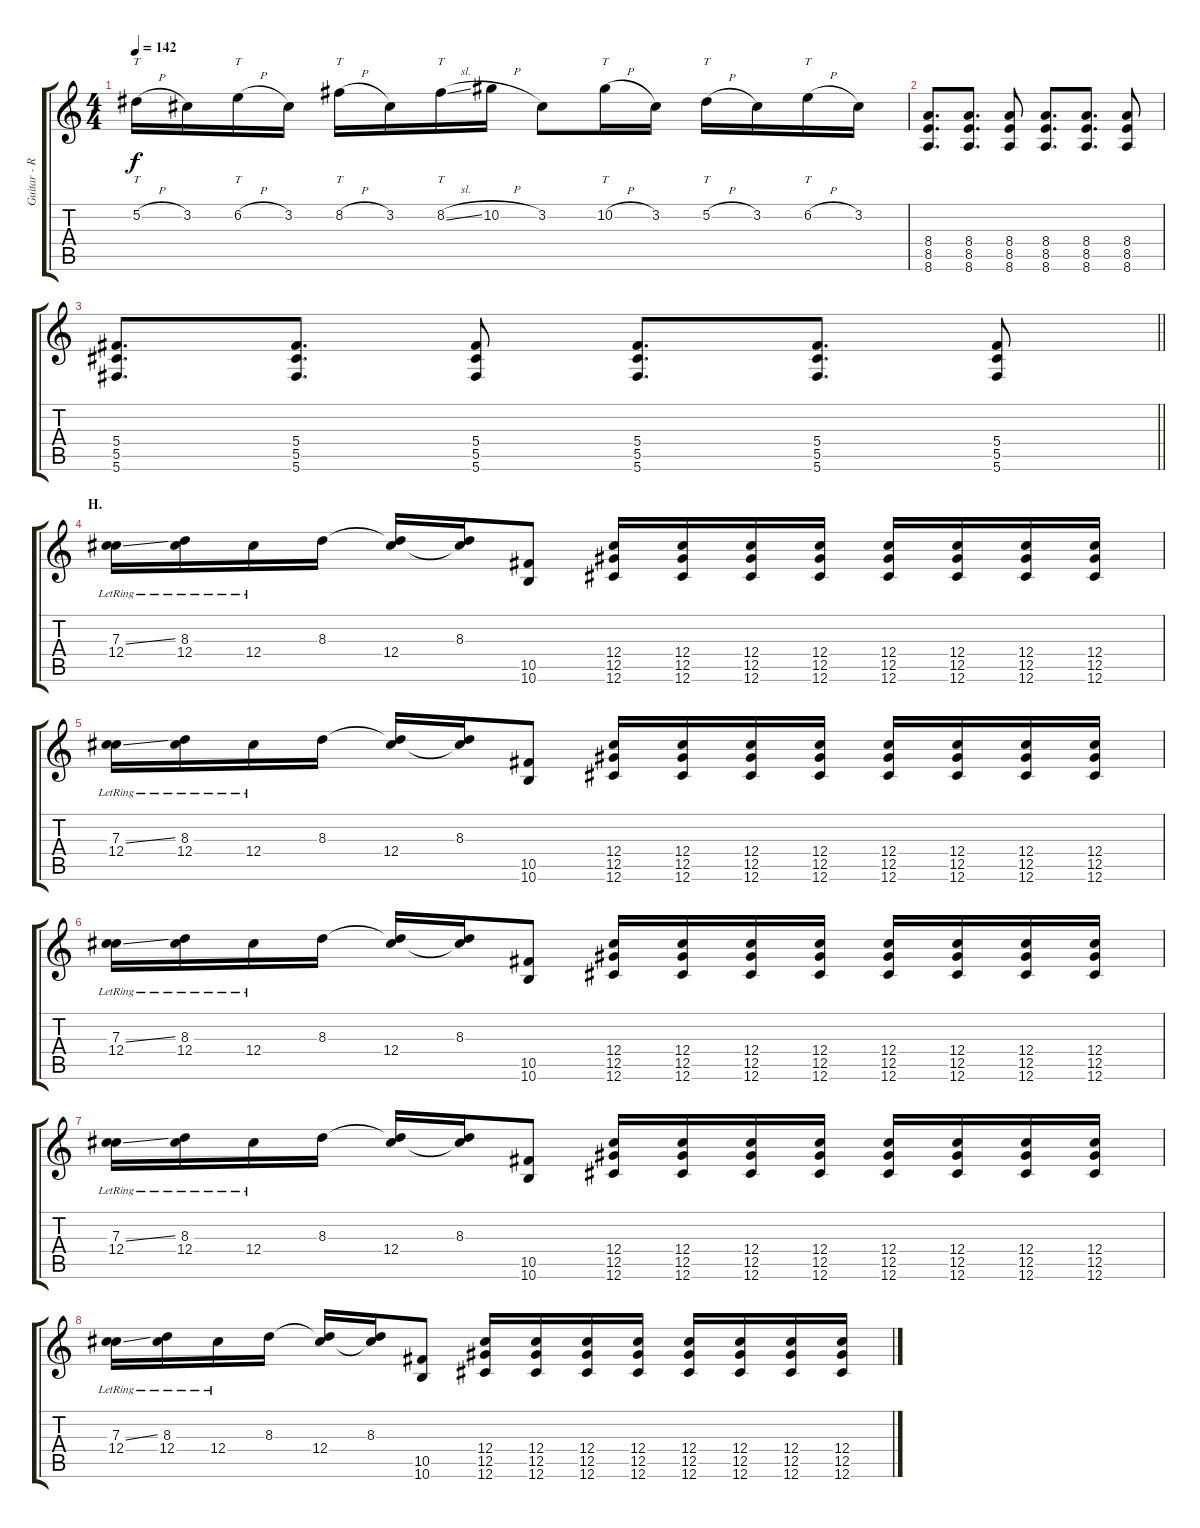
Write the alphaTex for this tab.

\track ("Guitar - Right" "Guitar - R") {instrument distortionguitar}
\staff {score tabs}
\tuning (Eb4 Bb3 Gb3 Db3 Ab2 Db2) {hide}
\ts (4 4)
\tempo 142
\clef g2
\ks c
5.2{h}.16{tt dy f} 3.2.16 6.2{h}.16{tt} 3.2.16 8.2{h}.16{tt} 3.2.16 8.2{sl}.16{tt} 10.2{h}.16 3.2.8 10.2{h}.16{tt} 3.2.16 5.2{h}.16{tt} 3.2.16 6.2{h}.16{tt} 3.2.16 |
(8.4 8.5 8.6).8{d} (8.4 8.5 8.6).8{d} (8.4 8.5 8.6).8 (8.4 8.5 8.6).8{d} (8.4 8.5 8.6).8{d} (8.4 8.5 8.6).8 |
\barLineRight lightlight
(5.4 5.5 5.6).8{d} (5.4 5.5 5.6).8{d} (5.4 5.5 5.6).8 (5.4 5.5 5.6).8{d} (5.4 5.5 5.6).8{d} (5.4 5.5 5.6).8 |
\section ("" "H.")
(7.3{ss lr} 12.4).16 (8.3{lr} 12.4).16 12.4{lr}.16 8.3.16 (8.3{t} 12.4).16 (8.3 12.4{t}).16 (10.5 10.6).8 (12.4 12.5 12.6).16 (12.4 12.5 12.6).16 (12.4 12.5 12.6).16 (12.4 12.5 12.6).16 (12.4 12.5 12.6).16 (12.4 12.5 12.6).16 (12.4 12.5 12.6).16 (12.4 12.5 12.6).16 |
(7.3{ss lr} 12.4).16 (8.3{lr} 12.4).16 12.4{lr}.16 8.3.16 (8.3{t} 12.4).16 (8.3 12.4{t}).16 (10.5 10.6).8 (12.4 12.5 12.6).16 (12.4 12.5 12.6).16 (12.4 12.5 12.6).16 (12.4 12.5 12.6).16 (12.4 12.5 12.6).16 (12.4 12.5 12.6).16 (12.4 12.5 12.6).16 (12.4 12.5 12.6).16 |
(7.3{ss lr} 12.4).16 (8.3{lr} 12.4).16 12.4{lr}.16 8.3.16 (8.3{t} 12.4).16 (8.3 12.4{t}).16 (10.5 10.6).8 (12.4 12.5 12.6).16 (12.4 12.5 12.6).16 (12.4 12.5 12.6).16 (12.4 12.5 12.6).16 (12.4 12.5 12.6).16 (12.4 12.5 12.6).16 (12.4 12.5 12.6).16 (12.4 12.5 12.6).16 |
(7.3{ss lr} 12.4).16 (8.3{lr} 12.4).16 12.4{lr}.16 8.3.16 (8.3{t} 12.4).16 (8.3 12.4{t}).16 (10.5 10.6).8 (12.4 12.5 12.6).16 (12.4 12.5 12.6).16 (12.4 12.5 12.6).16 (12.4 12.5 12.6).16 (12.4 12.5 12.6).16 (12.4 12.5 12.6).16 (12.4 12.5 12.6).16 (12.4 12.5 12.6).16 |
(7.3{ss lr} 12.4).16 (8.3{lr} 12.4).16 12.4{lr}.16 8.3.16 (8.3{t} 12.4).16 (8.3 12.4{t}).16 (10.5 10.6).8 (12.4 12.5 12.6).16 (12.4 12.5 12.6).16 (12.4 12.5 12.6).16 (12.4 12.5 12.6).16 (12.4 12.5 12.6).16 (12.4 12.5 12.6).16 (12.4 12.5 12.6).16 (12.4 12.5 12.6).16
